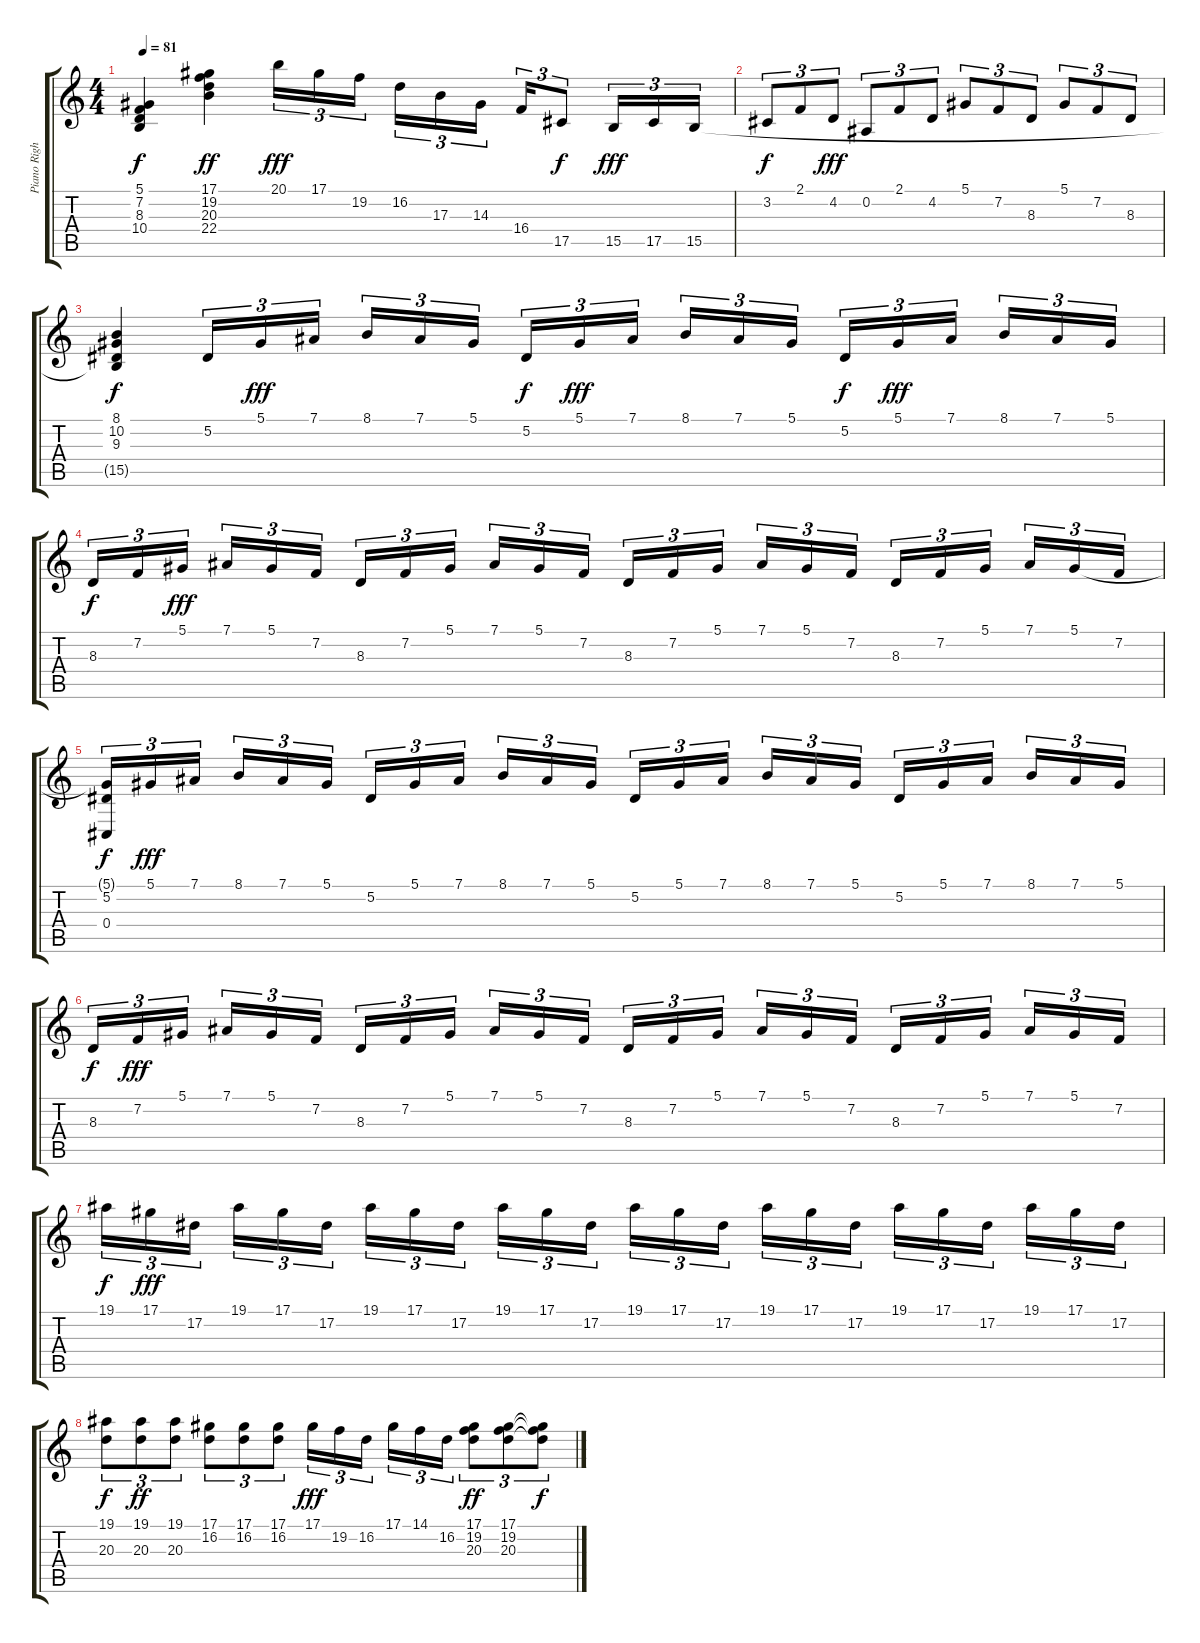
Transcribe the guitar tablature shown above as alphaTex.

\track ("Piano Right" "Piano Righ") {instrument acousticgrandpiano}
\staff {score tabs}
\tuning (Eb4 Bb3 Gb3 Db3 Ab2 Eb2) {hide}
\ts (4 4)
\tempo 81
\clef g2
\ks c
(5.1 7.2 8.3 10.4).4{dy f} (17.1 19.2 20.3 22.4).4{dy ff} 20.1.16{tu (3 2) dy fff} 17.1.16{tu (3 2)} 19.2.16{tu (3 2)} 16.2.16{tu (3 2)} 17.3.16{tu (3 2)} 14.3.16{tu (3 2)} 16.4.16{tu (3 2)} 17.5.8{tu (3 2) dy f} 15.5.16{tu (3 2) dy fff} 17.5.16{tu (3 2)} 15.5.16{tu (3 2)} |
3.2.8{tu (3 2) dy f} 2.1.8{tu (3 2)} 4.2.8{tu (3 2) dy fff} 0.2.8{tu (3 2)} 2.1.8{tu (3 2)} 4.2.8{tu (3 2)} 5.1.8{tu (3 2)} 7.2.8{tu (3 2)} 8.3.8{tu (3 2)} 5.1.8{tu (3 2)} 7.2.8{tu (3 2)} 8.3.8{tu (3 2)} |
(8.1 10.2 9.3 15.5{t}).4{dy f} 5.2.16{tu (3 2)} 5.1.16{tu (3 2) dy fff} 7.1.16{tu (3 2)} 8.1.16{tu (3 2)} 7.1.16{tu (3 2)} 5.1.16{tu (3 2)} 5.2.16{tu (3 2) dy f} 5.1.16{tu (3 2) dy fff} 7.1.16{tu (3 2)} 8.1.16{tu (3 2)} 7.1.16{tu (3 2)} 5.1.16{tu (3 2)} 5.2.16{tu (3 2) dy f} 5.1.16{tu (3 2) dy fff} 7.1.16{tu (3 2)} 8.1.16{tu (3 2)} 7.1.16{tu (3 2)} 5.1.16{tu (3 2)} |
8.3.16{tu (3 2) dy f} 7.2.16{tu (3 2)} 5.1.16{tu (3 2) dy fff} 7.1.16{tu (3 2)} 5.1.16{tu (3 2)} 7.2.16{tu (3 2)} 8.3.16{tu (3 2)} 7.2.16{tu (3 2)} 5.1.16{tu (3 2)} 7.1.16{tu (3 2)} 5.1.16{tu (3 2)} 7.2.16{tu (3 2)} 8.3.16{tu (3 2)} 7.2.16{tu (3 2)} 5.1.16{tu (3 2)} 7.1.16{tu (3 2)} 5.1.16{tu (3 2)} 7.2.16{tu (3 2)} 8.3.16{tu (3 2)} 7.2.16{tu (3 2)} 5.1.16{tu (3 2)} 7.1.16{tu (3 2)} 5.1.16{tu (3 2)} 7.2.16{tu (3 2)} |
(5.1{t} 5.2 0.4).16{tu (3 2) dy f} 5.1.16{tu (3 2) dy fff} 7.1.16{tu (3 2)} 8.1.16{tu (3 2)} 7.1.16{tu (3 2)} 5.1.16{tu (3 2)} 5.2.16{tu (3 2)} 5.1.16{tu (3 2)} 7.1.16{tu (3 2)} 8.1.16{tu (3 2)} 7.1.16{tu (3 2)} 5.1.16{tu (3 2)} 5.2.16{tu (3 2)} 5.1.16{tu (3 2)} 7.1.16{tu (3 2)} 8.1.16{tu (3 2)} 7.1.16{tu (3 2)} 5.1.16{tu (3 2)} 5.2.16{tu (3 2)} 5.1.16{tu (3 2)} 7.1.16{tu (3 2)} 8.1.16{tu (3 2)} 7.1.16{tu (3 2)} 5.1.16{tu (3 2)} |
8.3.16{tu (3 2) dy f} 7.2.16{tu (3 2) dy fff} 5.1.16{tu (3 2)} 7.1.16{tu (3 2)} 5.1.16{tu (3 2)} 7.2.16{tu (3 2)} 8.3.16{tu (3 2)} 7.2.16{tu (3 2)} 5.1.16{tu (3 2)} 7.1.16{tu (3 2)} 5.1.16{tu (3 2)} 7.2.16{tu (3 2)} 8.3.16{tu (3 2)} 7.2.16{tu (3 2)} 5.1.16{tu (3 2)} 7.1.16{tu (3 2)} 5.1.16{tu (3 2)} 7.2.16{tu (3 2)} 8.3.16{tu (3 2)} 7.2.16{tu (3 2)} 5.1.16{tu (3 2)} 7.1.16{tu (3 2)} 5.1.16{tu (3 2)} 7.2.16{tu (3 2)} |
19.1.16{tu (3 2) dy f} 17.1.16{tu (3 2) dy fff} 17.2.16{tu (3 2)} 19.1.16{tu (3 2)} 17.1.16{tu (3 2)} 17.2.16{tu (3 2)} 19.1.16{tu (3 2)} 17.1.16{tu (3 2)} 17.2.16{tu (3 2)} 19.1.16{tu (3 2)} 17.1.16{tu (3 2)} 17.2.16{tu (3 2)} 19.1.16{tu (3 2)} 17.1.16{tu (3 2)} 17.2.16{tu (3 2)} 19.1.16{tu (3 2)} 17.1.16{tu (3 2)} 17.2.16{tu (3 2)} 19.1.16{tu (3 2)} 17.1.16{tu (3 2)} 17.2.16{tu (3 2)} 19.1.16{tu (3 2)} 17.1.16{tu (3 2)} 17.2.16{tu (3 2)} |
(19.1 20.3).8{tu (3 2) dy f} (19.1 20.3).8{tu (3 2) dy ff} (19.1 20.3).8{tu (3 2)} (17.1 16.2).8{tu (3 2)} (17.1 16.2).8{tu (3 2)} (17.1 16.2).8{tu (3 2)} 17.1.16{tu (3 2) dy fff} 19.2.16{tu (3 2)} 16.2.16{tu (3 2)} 17.1.16{tu (3 2)} 14.1.16{tu (3 2)} 16.2.16{tu (3 2)} (17.1 19.2 20.3).8{tu (3 2) dy ff} (17.1 19.2 20.3).8{tu (3 2)} (17.1{t} 19.2{t} 20.3{t}).8{tu (3 2) dy f}
